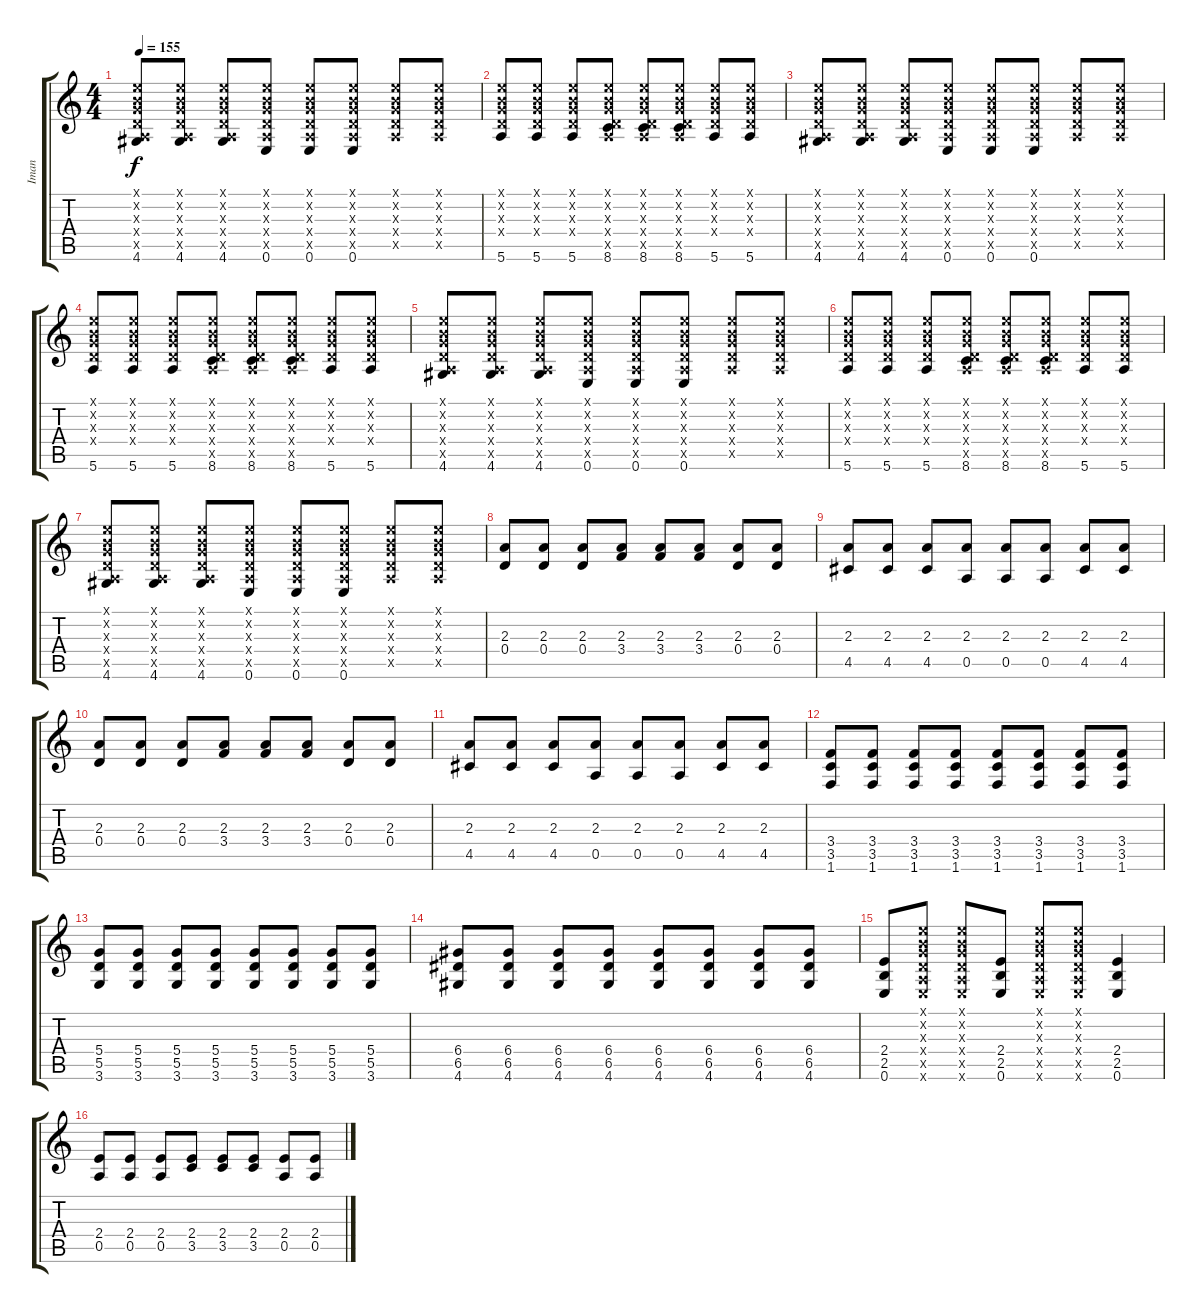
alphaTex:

\track ("Iman" "Iman") {instrument distortionguitar}
\staff {score tabs}
\tuning (E4 B3 G3 D3 A2 E2) {hide}
\ts (4 4)
\tempo 155
\clef g2
\ks c
(0.1{x} 0.2{x} 0.3{x} 0.4{x} 0.5{x} 4.6).8{dy f} (0.1{x} 0.2{x} 0.3{x} 0.4{x} 0.5{x} 4.6).8 (0.1{x} 0.2{x} 0.3{x} 0.4{x} 0.5{x} 4.6).8 (0.1{x} 0.2{x} 0.3{x} 0.4{x} 0.5{x} 0.6).8 (0.1{x} 0.2{x} 0.3{x} 0.4{x} 0.5{x} 0.6).8 (0.1{x} 0.2{x} 0.3{x} 0.4{x} 0.5{x} 0.6).8 (0.1{x} 0.2{x} 0.3{x} 0.4{x} 0.5{x}).8 (0.1{x} 0.2{x} 0.3{x} 0.4{x} 0.5{x}).8 |
(0.1{x} 0.2{x} 0.3{x} 0.4{x} 5.6).8 (0.1{x} 0.2{x} 0.3{x} 0.4{x} 5.6).8 (0.1{x} 0.2{x} 0.3{x} 0.4{x} 5.6).8 (0.1{x} 0.2{x} 0.3{x} 0.4{x} 0.5{x} 8.6).8 (0.1{x} 0.2{x} 0.3{x} 0.4{x} 0.5{x} 8.6).8 (0.1{x} 0.2{x} 0.3{x} 0.4{x} 0.5{x} 8.6).8 (0.1{x} 0.2{x} 0.3{x} 0.4{x} 5.6).8 (0.1{x} 0.2{x} 0.3{x} 0.4{x} 5.6).8 |
(0.1{x} 0.2{x} 0.3{x} 0.4{x} 0.5{x} 4.6).8 (0.1{x} 0.2{x} 0.3{x} 0.4{x} 0.5{x} 4.6).8 (0.1{x} 0.2{x} 0.3{x} 0.4{x} 0.5{x} 4.6).8 (0.1{x} 0.2{x} 0.3{x} 0.4{x} 0.5{x} 0.6).8 (0.1{x} 0.2{x} 0.3{x} 0.4{x} 0.5{x} 0.6).8 (0.1{x} 0.2{x} 0.3{x} 0.4{x} 0.5{x} 0.6).8 (0.1{x} 0.2{x} 0.3{x} 0.4{x} 0.5{x}).8 (0.1{x} 0.2{x} 0.3{x} 0.4{x} 0.5{x}).8 |
(0.1{x} 0.2{x} 0.3{x} 0.4{x} 5.6).8 (0.1{x} 0.2{x} 0.3{x} 0.4{x} 5.6).8 (0.1{x} 0.2{x} 0.3{x} 0.4{x} 5.6).8 (0.1{x} 0.2{x} 0.3{x} 0.4{x} 0.5{x} 8.6).8 (0.1{x} 0.2{x} 0.3{x} 0.4{x} 0.5{x} 8.6).8 (0.1{x} 0.2{x} 0.3{x} 0.4{x} 0.5{x} 8.6).8 (0.1{x} 0.2{x} 0.3{x} 0.4{x} 5.6).8 (0.1{x} 0.2{x} 0.3{x} 0.4{x} 5.6).8 |
(0.1{x} 0.2{x} 0.3{x} 0.4{x} 0.5{x} 4.6).8 (0.1{x} 0.2{x} 0.3{x} 0.4{x} 0.5{x} 4.6).8 (0.1{x} 0.2{x} 0.3{x} 0.4{x} 0.5{x} 4.6).8 (0.1{x} 0.2{x} 0.3{x} 0.4{x} 0.5{x} 0.6).8 (0.1{x} 0.2{x} 0.3{x} 0.4{x} 0.5{x} 0.6).8 (0.1{x} 0.2{x} 0.3{x} 0.4{x} 0.5{x} 0.6).8 (0.1{x} 0.2{x} 0.3{x} 0.4{x} 0.5{x}).8 (0.1{x} 0.2{x} 0.3{x} 0.4{x} 0.5{x}).8 |
(0.1{x} 0.2{x} 0.3{x} 0.4{x} 5.6).8 (0.1{x} 0.2{x} 0.3{x} 0.4{x} 5.6).8 (0.1{x} 0.2{x} 0.3{x} 0.4{x} 5.6).8 (0.1{x} 0.2{x} 0.3{x} 0.4{x} 0.5{x} 8.6).8 (0.1{x} 0.2{x} 0.3{x} 0.4{x} 0.5{x} 8.6).8 (0.1{x} 0.2{x} 0.3{x} 0.4{x} 0.5{x} 8.6).8 (0.1{x} 0.2{x} 0.3{x} 0.4{x} 5.6).8 (0.1{x} 0.2{x} 0.3{x} 0.4{x} 5.6).8 |
(0.1{x} 0.2{x} 0.3{x} 0.4{x} 0.5{x} 4.6).8 (0.1{x} 0.2{x} 0.3{x} 0.4{x} 0.5{x} 4.6).8 (0.1{x} 0.2{x} 0.3{x} 0.4{x} 0.5{x} 4.6).8 (0.1{x} 0.2{x} 0.3{x} 0.4{x} 0.5{x} 0.6).8 (0.1{x} 0.2{x} 0.3{x} 0.4{x} 0.5{x} 0.6).8 (0.1{x} 0.2{x} 0.3{x} 0.4{x} 0.5{x} 0.6).8 (0.1{x} 0.2{x} 0.3{x} 0.4{x} 0.5{x}).8 (0.1{x} 0.2{x} 0.3{x} 0.4{x} 0.5{x}).8 |
(2.3 0.4).8 (2.3 0.4).8 (2.3 0.4).8 (2.3 3.4).8 (2.3 3.4).8 (2.3 3.4).8 (2.3 0.4).8 (2.3 0.4).8 |
(2.3 4.5).8 (2.3 4.5).8 (2.3 4.5).8 (2.3 0.5).8 (2.3 0.5).8 (2.3 0.5).8 (2.3 4.5).8 (2.3 4.5).8 |
(2.3 0.4).8 (2.3 0.4).8 (2.3 0.4).8 (2.3 3.4).8 (2.3 3.4).8 (2.3 3.4).8 (2.3 0.4).8 (2.3 0.4).8 |
(2.3 4.5).8 (2.3 4.5).8 (2.3 4.5).8 (2.3 0.5).8 (2.3 0.5).8 (2.3 0.5).8 (2.3 4.5).8 (2.3 4.5).8 |
(3.4 3.5 1.6).8 (3.4 3.5 1.6).8 (3.4 3.5 1.6).8 (3.4 3.5 1.6).8 (3.4 3.5 1.6).8 (3.4 3.5 1.6).8 (3.4 3.5 1.6).8 (3.4 3.5 1.6).8 |
(5.4 5.5 3.6).8 (5.4 5.5 3.6).8 (5.4 5.5 3.6).8 (5.4 5.5 3.6).8 (5.4 5.5 3.6).8 (5.4 5.5 3.6).8 (5.4 5.5 3.6).8 (5.4 5.5 3.6).8 |
(6.4 6.5 4.6).8 (6.4 6.5 4.6).8 (6.4 6.5 4.6).8 (6.4 6.5 4.6).8 (6.4 6.5 4.6).8 (6.4 6.5 4.6).8 (6.4 6.5 4.6).8 (6.4 6.5 4.6).8 |
(2.4 2.5 0.6).8 (0.1{x} 0.2{x} 0.3{x} 0.4{x} 0.5{x} 0.6{x}).8 (0.1{x} 0.2{x} 0.3{x} 0.4{x} 0.5{x} 0.6{x}).8 (2.4 2.5 0.6).8 (0.1{x} 0.2{x} 0.3{x} 0.4{x} 0.5{x} 0.6{x}).8 (0.1{x} 0.2{x} 0.3{x} 0.4{x} 0.5{x} 0.6{x}).8 (2.4 2.5 0.6).4 |
(2.4 0.5).8 (2.4 0.5).8 (2.4 0.5).8 (2.4 3.5).8 (2.4 3.5).8 (2.4 3.5).8 (2.4 0.5).8 (2.4 0.5).8
